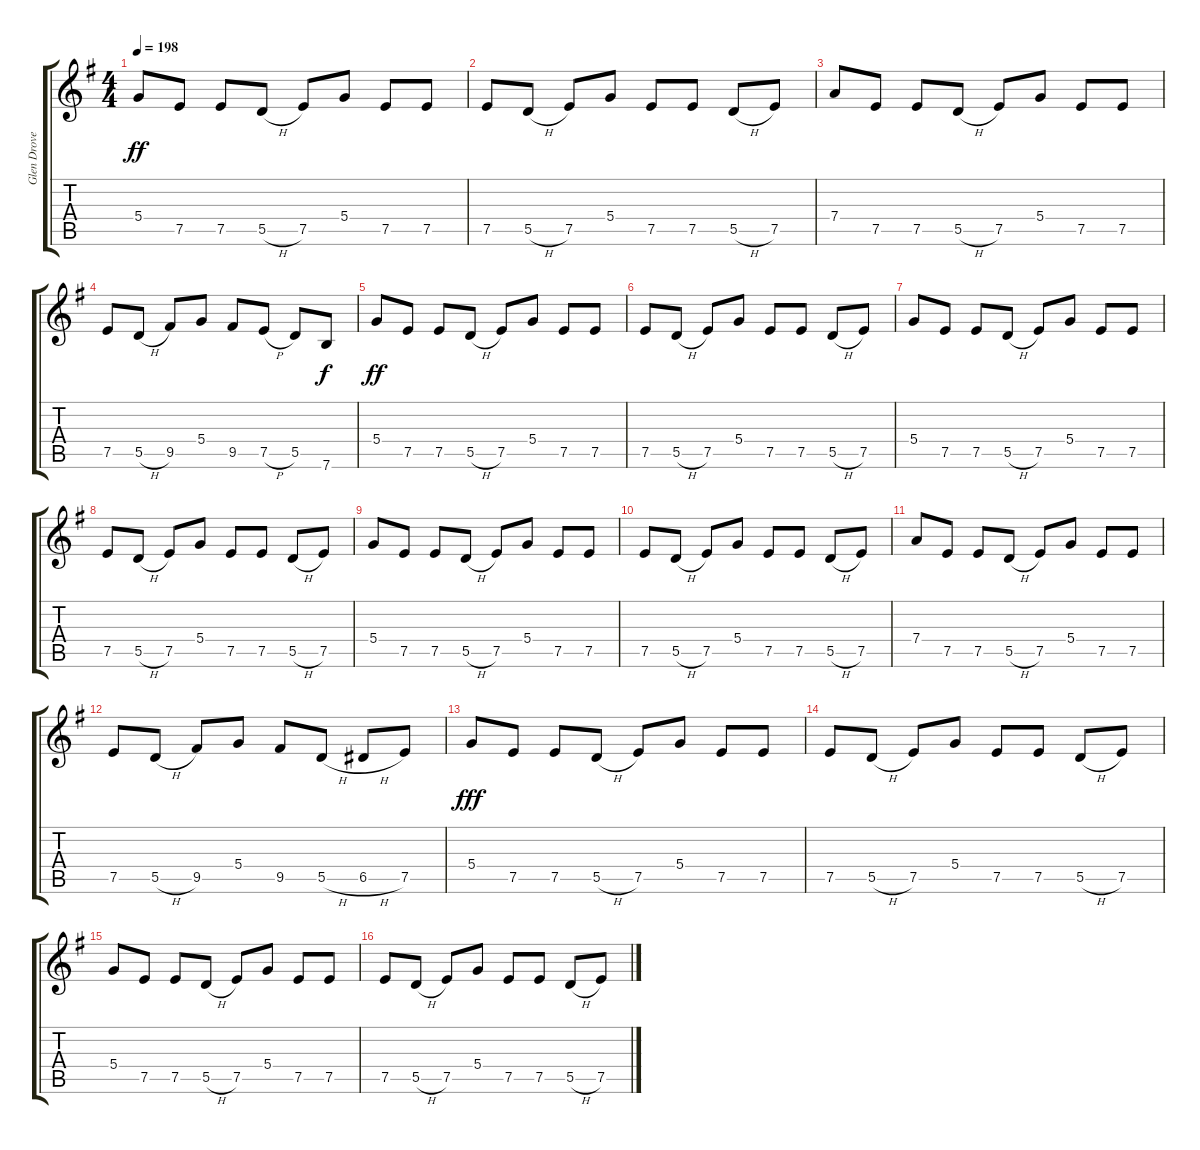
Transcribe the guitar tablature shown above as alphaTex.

\track ("Glen Drover" "Glen Drove") {instrument overdrivenguitar}
\staff {score tabs}
\tuning (E4 B3 G3 D3 A2 E2) {hide}
\ts (4 4)
\tempo 198
\clef g2
\ks g
5.4.8{dy ff} 7.5.8 7.5.8 5.5{h}.8 7.5.8 5.4.8 7.5.8 7.5.8 |
7.5.8 5.5{h}.8 7.5.8 5.4.8 7.5.8 7.5.8 5.5{h}.8 7.5.8 |
7.4.8 7.5.8 7.5.8 5.5{h}.8 7.5.8 5.4.8 7.5.8 7.5.8 |
7.5.8 5.5{h}.8 9.5.8 5.4.8 9.5.8 7.5{h}.8 5.5.8 7.6.8{dy f} |
5.4.8{dy ff} 7.5.8 7.5.8 5.5{h}.8 7.5.8 5.4.8 7.5.8 7.5.8 |
7.5.8 5.5{h}.8 7.5.8 5.4.8 7.5.8 7.5.8 5.5{h}.8 7.5.8 |
5.4.8 7.5.8 7.5.8 5.5{h}.8 7.5.8 5.4.8 7.5.8 7.5.8 |
7.5.8 5.5{h}.8 7.5.8 5.4.8 7.5.8 7.5.8 5.5{h}.8 7.5.8 |
5.4.8 7.5.8 7.5.8 5.5{h}.8 7.5.8 5.4.8 7.5.8 7.5.8 |
7.5.8 5.5{h}.8 7.5.8 5.4.8 7.5.8 7.5.8 5.5{h}.8 7.5.8 |
7.4.8 7.5.8 7.5.8 5.5{h}.8 7.5.8 5.4.8 7.5.8 7.5.8 |
7.5.8 5.5{h}.8 9.5.8 5.4.8 9.5.8 5.5{h}.8 6.5{h}.8 7.5.8 |
5.4.8{dy fff} 7.5.8 7.5.8 5.5{h}.8 7.5.8 5.4.8 7.5.8 7.5.8 |
7.5.8 5.5{h}.8 7.5.8 5.4.8 7.5.8 7.5.8 5.5{h}.8 7.5.8 |
5.4.8 7.5.8 7.5.8 5.5{h}.8 7.5.8 5.4.8 7.5.8 7.5.8 |
7.5.8 5.5{h}.8 7.5.8 5.4.8 7.5.8 7.5.8 5.5{h}.8 7.5.8
